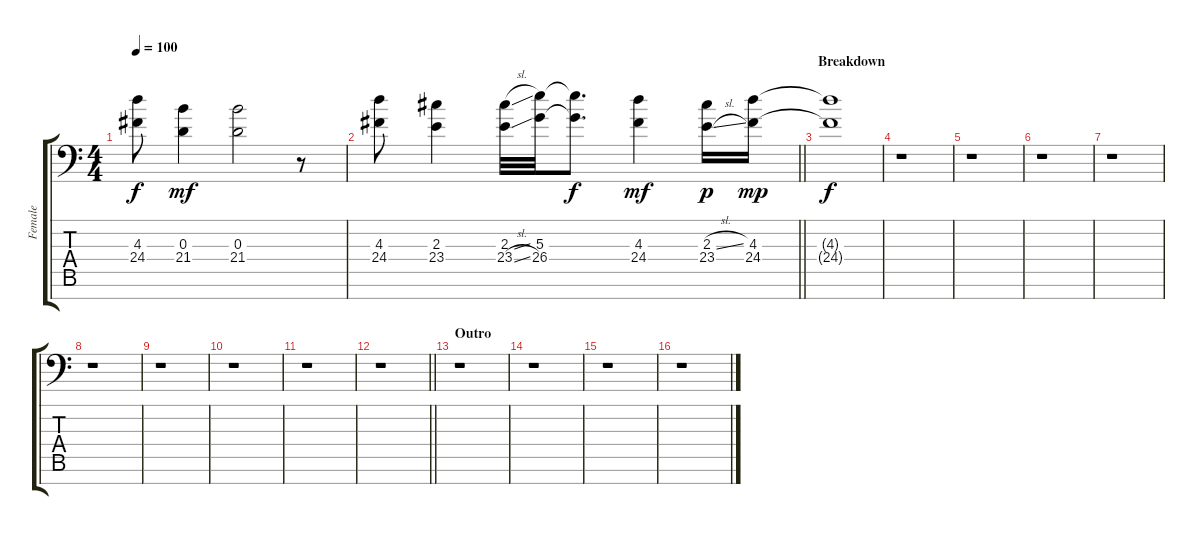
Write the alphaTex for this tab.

\track ("Female" "Female") {instrument flute}
\staff {score tabs}
\tuning (D6 D5 D4 D3 D2 D1 D0) {hide}
\ts (4 4)
\tempo 100
\clef f4
\ks c
(4.3{t} 24.4{t}).8{dy f} (0.3 21.4).4{dy mf} (0.3 21.4).2 r.8 |
\barLineRight lightlight
(4.3 24.4).8 (2.3 23.4).4 (2.3{sl} 23.4{sl}).32 (5.3 26.4).32 (5.3{t} 26.4{t}).8{d dy f} (4.3 24.4).4{dy mf} (2.3{sl} 23.4).16{dy p} (4.3 24.4).16{dy mp} |
\section ("" "Breakdown")
(4.3{t} 24.4{t}).1{dy f} |
r.1 |
r.1 |
r.1 |
r.1 |
r.1 |
r.1 |
r.1 |
r.1 |
\barLineRight lightlight
r.1 |
\section ("" "Outro")
r.1 |
r.1 |
r.1 |
r.1
